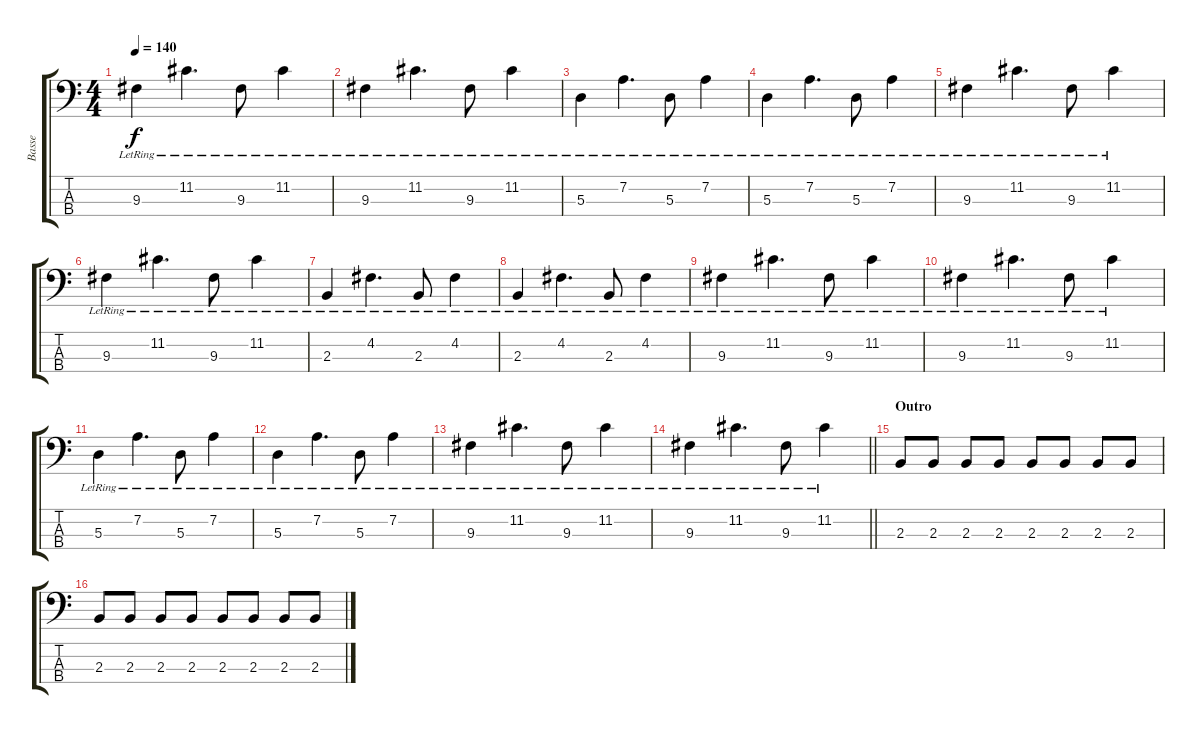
\track ("Basse" "Basse") {instrument electricbassfinger}
\staff {score tabs}
\tuning (G2 D2 A1 E1) {hide}
\ts (4 4)
\tempo 140
\clef f4
\ks c
9.3{lr}.4{dy f} 11.2{lr}.4{d} 9.3{lr}.8 11.2{lr}.4 |
9.3{lr}.4 11.2{lr}.4{d} 9.3{lr}.8 11.2{lr}.4 |
5.3{lr}.4 7.2{lr}.4{d} 5.3{lr}.8 7.2{lr}.4 |
5.3{lr}.4 7.2{lr}.4{d} 5.3{lr}.8 7.2{lr}.4 |
9.3{lr}.4 11.2{lr}.4{d} 9.3{lr}.8 11.2{lr}.4 |
9.3{lr}.4 11.2{lr}.4{d} 9.3{lr}.8 11.2{lr}.4 |
2.3{lr}.4 4.2{lr}.4{d} 2.3{lr}.8 4.2{lr}.4 |
2.3{lr}.4 4.2{lr}.4{d} 2.3{lr}.8 4.2{lr}.4 |
9.3{lr}.4 11.2{lr}.4{d} 9.3{lr}.8 11.2{lr}.4 |
9.3{lr}.4 11.2{lr}.4{d} 9.3{lr}.8 11.2{lr}.4 |
5.3{lr}.4 7.2{lr}.4{d} 5.3{lr}.8 7.2{lr}.4 |
5.3{lr}.4 7.2{lr}.4{d} 5.3{lr}.8 7.2{lr}.4 |
9.3{lr}.4 11.2{lr}.4{d} 9.3{lr}.8 11.2{lr}.4 |
\barLineRight lightlight
9.3{lr}.4 11.2{lr}.4{d} 9.3{lr}.8 11.2{lr}.4 |
\section ("" "Outro")
2.3.8 2.3.8 2.3.8 2.3.8 2.3.8 2.3.8 2.3.8 2.3.8 |
2.3.8 2.3.8 2.3.8 2.3.8 2.3.8 2.3.8 2.3.8 2.3.8
